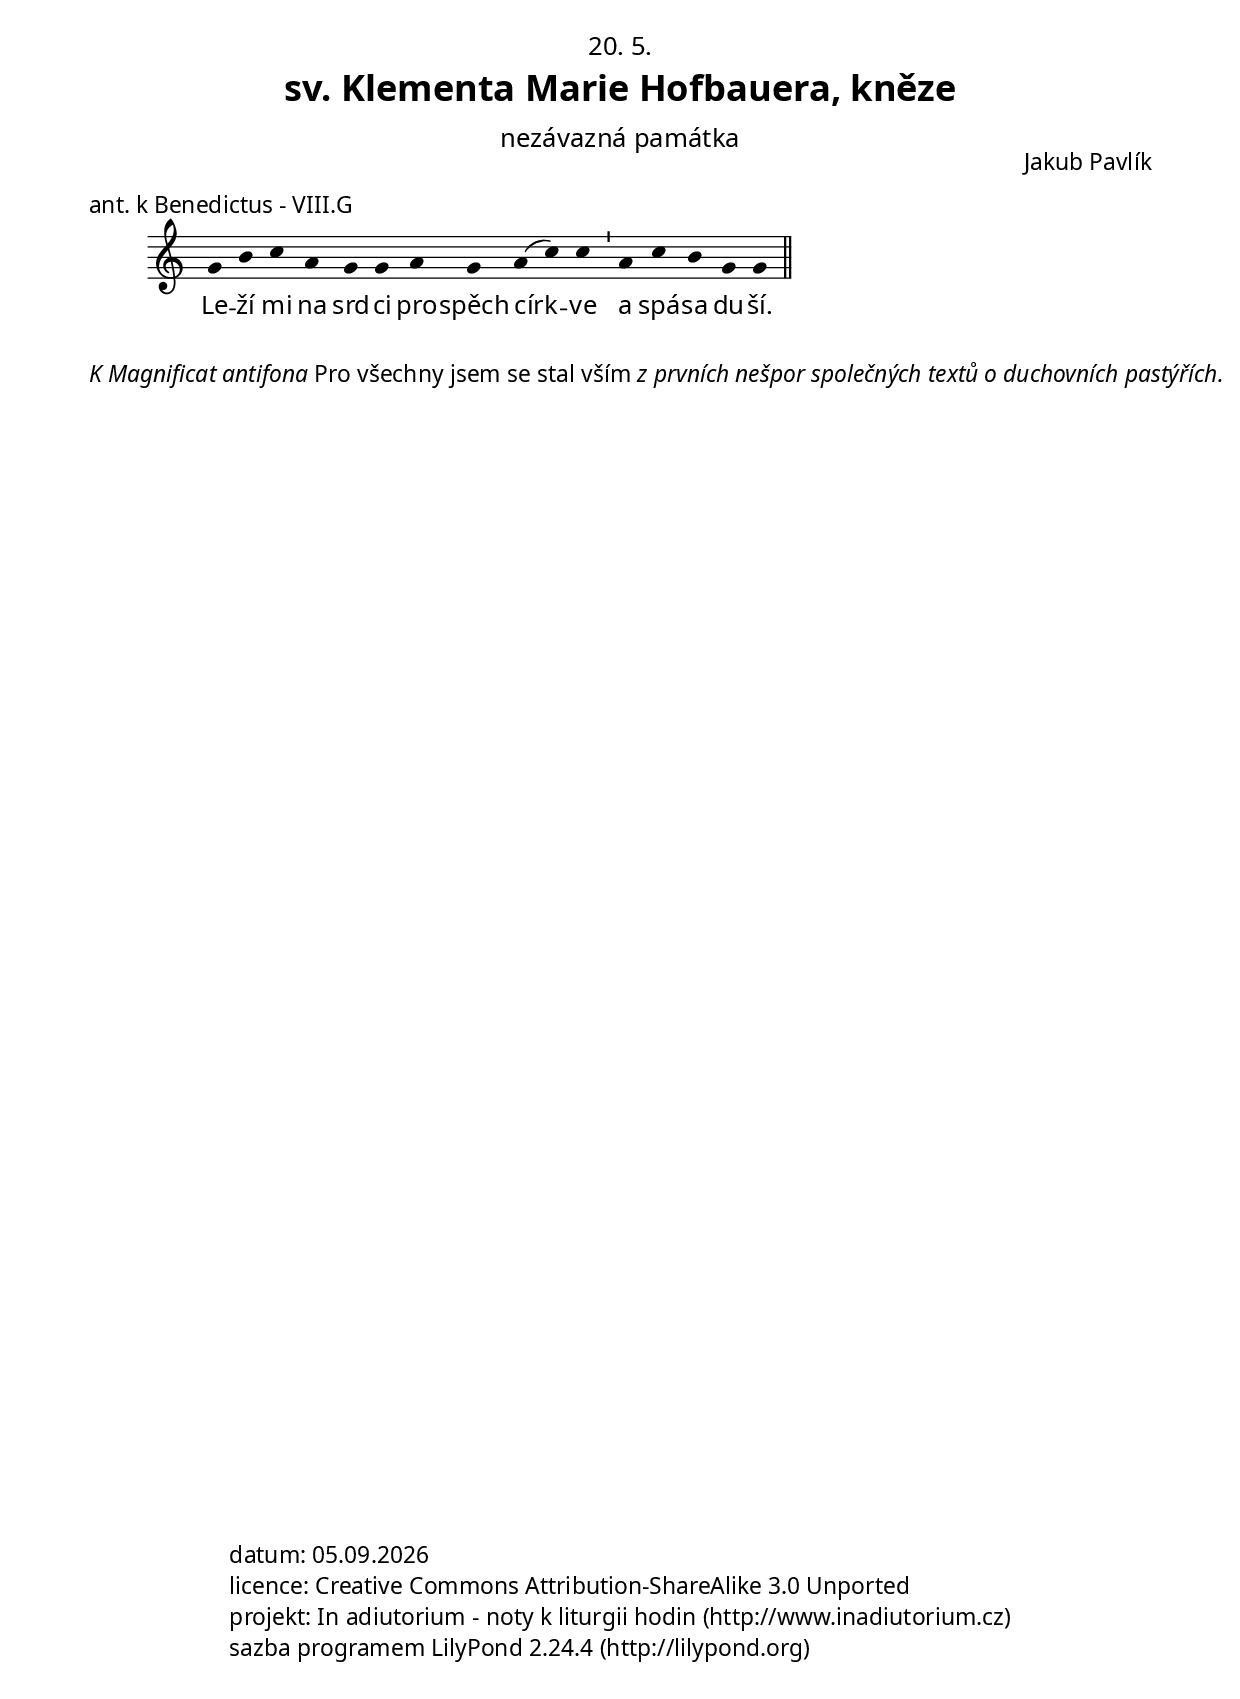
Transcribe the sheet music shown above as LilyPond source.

\version "2.19.16"

\include "../spolecne.ly"

\header {
  title = \markup\titleSvatek
            "sv. Klementa Marie Hofbauera, kněze"
            "nezávazná památka"
            "20. 5."
  composer = "Jakub Pavlík"
}

\score {
  \relative c'' {
    \choralniRezim
    g4 b c a g g a g a( c) c \barMin
    a c b g g \barFinalis
  }
  \addlyrics {
    Le -- ží mi na srd -- ci pro -- spěch círk -- ve
    a spá -- sa du -- ší.
  }
  \header {
    quid = "ant. k Benedictus"
    modus = "VIII"
    differentia = "G"
    psalmus = ""
    id = "aben"
    piece = \markup {\sestavTitulekBezZalmu}
  }
}

\markup\italic{
  K Magnificat antifona \upright{Pro všechny jsem se stal vším}
  z prvních nešpor společných textů o duchovních pastýřích.
}